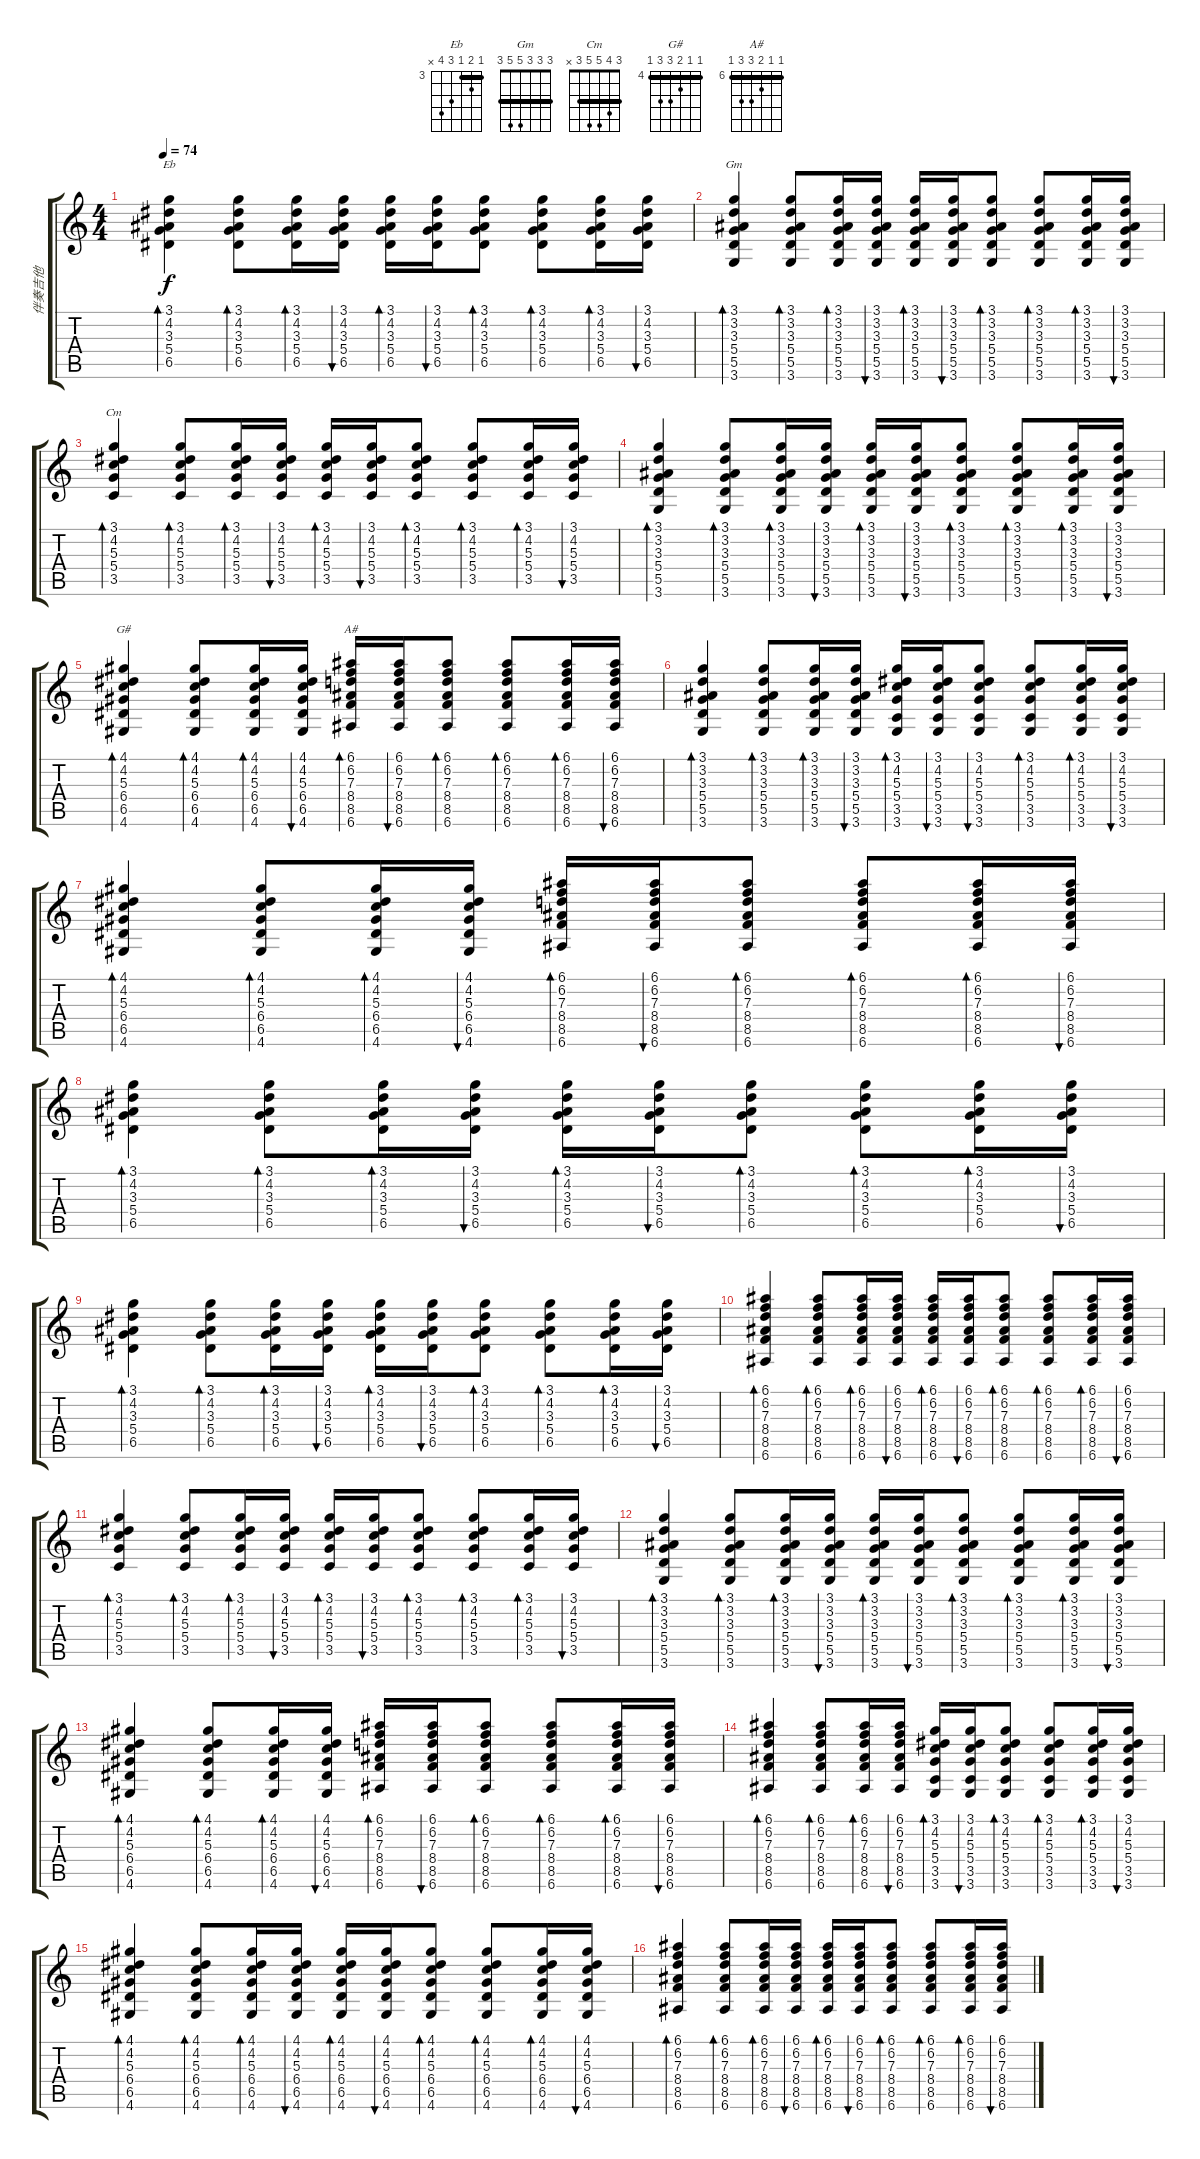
\track ("伴奏吉他" "伴奏吉他") {instrument acousticguitarsteel}
\staff {score tabs}
\tuning (E4 B3 G3 D3 A2 E2) {hide}
\chord ("Eb" 3 4 3 5 6 x) {firstfret 3 barre 3}
\chord ("Gm" 3 3 3 5 5 3) {barre 3}
\chord ("Cm" 3 4 5 5 3 x) {barre 3}
\chord ("G#" 4 4 5 6 6 4) {firstfret 4 barre 4}
\chord ("A#" 6 6 7 8 8 6) {firstfret 6 barre 6}
\ts (4 4)
\tempo 74
\clef g2
\ks c
(3.1 4.2 3.3 5.4 6.5).4{bd 30 ch "Eb" dy f} (3.1 4.2 3.3 5.4 6.5).8{bd 30} (3.1 4.2 3.3 5.4 6.5).16{bd 30} (3.1 4.2 3.3 5.4 6.5).16{bu 30} (3.1 4.2 3.3 5.4 6.5).16{bd 30} (3.1 4.2 3.3 5.4 6.5).16{bu 30} (3.1 4.2 3.3 5.4 6.5).8{bd 30} (3.1 4.2 3.3 5.4 6.5).8{bd 30} (3.1 4.2 3.3 5.4 6.5).16{bd 30} (3.1 4.2 3.3 5.4 6.5).16{bu 30} |
(3.1 3.2 3.3 5.4 5.5 3.6).4{bd 30 ch "Gm"} (3.1 3.2 3.3 5.4 5.5 3.6).8{bd 30} (3.1 3.2 3.3 5.4 5.5 3.6).16{bd 30} (3.1 3.2 3.3 5.4 5.5 3.6).16{bu 30} (3.1 3.2 3.3 5.4 5.5 3.6).16{bd 30} (3.1 3.2 3.3 5.4 5.5 3.6).16{bu 30} (3.1 3.2 3.3 5.4 5.5 3.6).8{bd 30} (3.1 3.2 3.3 5.4 5.5 3.6).8{bd 30} (3.1 3.2 3.3 5.4 5.5 3.6).16{bd 30} (3.1 3.2 3.3 5.4 5.5 3.6).16{bu 30} |
(3.1 4.2 5.3 5.4 3.5).4{bd 30 ch "Cm"} (3.1 4.2 5.3 5.4 3.5).8{bd 30} (3.1 4.2 5.3 5.4 3.5).16{bd 30} (3.1 4.2 5.3 5.4 3.5).16{bu 30} (3.1 4.2 5.3 5.4 3.5).16{bd 30} (3.1 4.2 5.3 5.4 3.5).16{bu 30} (3.1 4.2 5.3 5.4 3.5).8{bd 30} (3.1 4.2 5.3 5.4 3.5).8{bd 30} (3.1 4.2 5.3 5.4 3.5).16{bd 30} (3.1 4.2 5.3 5.4 3.5).16{bu 30} |
(3.1 3.2 3.3 5.4 5.5 3.6).4{bd 30} (3.1 3.2 3.3 5.4 5.5 3.6).8{bd 30} (3.1 3.2 3.3 5.4 5.5 3.6).16{bd 30} (3.1 3.2 3.3 5.4 5.5 3.6).16{bu 30} (3.1 3.2 3.3 5.4 5.5 3.6).16{bd 30} (3.1 3.2 3.3 5.4 5.5 3.6).16{bu 30} (3.1 3.2 3.3 5.4 5.5 3.6).8{bd 30} (3.1 3.2 3.3 5.4 5.5 3.6).8{bd 30} (3.1 3.2 3.3 5.4 5.5 3.6).16{bd 30} (3.1 3.2 3.3 5.4 5.5 3.6).16{bu 30} |
(4.1 4.2 5.3 6.4 6.5 4.6).4{bd 30 ch "G#"} (4.1 4.2 5.3 6.4 6.5 4.6).8{bd 30} (4.1 4.2 5.3 6.4 6.5 4.6).16{bd 30} (4.1 4.2 5.3 6.4 6.5 4.6).16{bu 30} (6.1 6.2 7.3 8.4 8.5 6.6).16{bd 30 ch "A#"} (6.1 6.2 7.3 8.4 8.5 6.6).16{bu 30} (6.1 6.2 7.3 8.4 8.5 6.6).8{bd 30} (6.1 6.2 7.3 8.4 8.5 6.6).8{bd 30} (6.1 6.2 7.3 8.4 8.5 6.6).16{bd 30} (6.1 6.2 7.3 8.4 8.5 6.6).16{bu 30} |
(3.1 3.2 3.3 5.4 5.5 3.6).4{bd 30} (3.1 3.2 3.3 5.4 5.5 3.6).8{bd 30} (3.1 3.2 3.3 5.4 5.5 3.6).16{bd 30} (3.1 3.2 3.3 5.4 5.5 3.6).16{bu 30} (3.1 4.2 5.3 5.4 3.5 3.6).16{bd 30} (3.1 4.2 5.3 5.4 3.5 3.6).16{bu 30} (3.1 4.2 5.3 5.4 3.5 3.6).8{bu 30} (3.1 4.2 5.3 5.4 3.5 3.6).8{bd 30} (3.1 4.2 5.3 5.4 3.5 3.6).16{bd 30} (3.1 4.2 5.3 5.4 3.5 3.6).16{bu 30} |
(4.1 4.2 5.3 6.4 6.5 4.6).4{bd 30} (4.1 4.2 5.3 6.4 6.5 4.6).8{bd 30} (4.1 4.2 5.3 6.4 6.5 4.6).16{bd 30} (4.1 4.2 5.3 6.4 6.5 4.6).16{bu 30} (6.1 6.2 7.3 8.4 8.5 6.6).16{bd 30} (6.1 6.2 7.3 8.4 8.5 6.6).16{bu 30} (6.1 6.2 7.3 8.4 8.5 6.6).8{bd 30} (6.1 6.2 7.3 8.4 8.5 6.6).8{bd 30} (6.1 6.2 7.3 8.4 8.5 6.6).16{bd 30} (6.1 6.2 7.3 8.4 8.5 6.6).16{bu 30} |
(3.1 4.2 3.3 5.4 6.5).4{bd 30} (3.1 4.2 3.3 5.4 6.5).8{bd 30} (3.1 4.2 3.3 5.4 6.5).16{bd 30} (3.1 4.2 3.3 5.4 6.5).16{bu 30} (3.1 4.2 3.3 5.4 6.5).16{bd 30} (3.1 4.2 3.3 5.4 6.5).16{bu 30} (3.1 4.2 3.3 5.4 6.5).8{bd 30} (3.1 4.2 3.3 5.4 6.5).8{bd 30} (3.1 4.2 3.3 5.4 6.5).16{bd 30} (3.1 4.2 3.3 5.4 6.5).16{bu 30} |
(3.1 4.2 3.3 5.4 6.5).4{bd 30} (3.1 4.2 3.3 5.4 6.5).8{bd 30} (3.1 4.2 3.3 5.4 6.5).16{bd 30} (3.1 4.2 3.3 5.4 6.5).16{bu 30} (3.1 4.2 3.3 5.4 6.5).16{bd 30} (3.1 4.2 3.3 5.4 6.5).16{bu 30} (3.1 4.2 3.3 5.4 6.5).8{bd 30} (3.1 4.2 3.3 5.4 6.5).8{bd 30} (3.1 4.2 3.3 5.4 6.5).16{bd 30} (3.1 4.2 3.3 5.4 6.5).16{bu 30} |
(6.1 6.2 7.3 8.4 8.5 6.6).4{bd 30} (6.1 6.2 7.3 8.4 8.5 6.6).8{bd 30} (6.1 6.2 7.3 8.4 8.5 6.6).16{bd 30} (6.1 6.2 7.3 8.4 8.5 6.6).16{bu 30} (6.1 6.2 7.3 8.4 8.5 6.6).16{bd 30} (6.1 6.2 7.3 8.4 8.5 6.6).16{bu 30} (6.1 6.2 7.3 8.4 8.5 6.6).8{bd 30} (6.1 6.2 7.3 8.4 8.5 6.6).8{bd 30} (6.1 6.2 7.3 8.4 8.5 6.6).16{bd 30} (6.1 6.2 7.3 8.4 8.5 6.6).16{bu 30} |
(3.1 4.2 5.3 5.4 3.5).4{bd 30} (3.1 4.2 5.3 5.4 3.5).8{bd 30} (3.1 4.2 5.3 5.4 3.5).16{bd 30} (3.1 4.2 5.3 5.4 3.5).16{bu 30} (3.1 4.2 5.3 5.4 3.5).16{bd 30} (3.1 4.2 5.3 5.4 3.5).16{bu 30} (3.1 4.2 5.3 5.4 3.5).8{bd 30} (3.1 4.2 5.3 5.4 3.5).8{bd 30} (3.1 4.2 5.3 5.4 3.5).16{bd 30} (3.1 4.2 5.3 5.4 3.5).16{bu 30} |
(3.1 3.2 3.3 5.4 5.5 3.6).4{bd 30} (3.1 3.2 3.3 5.4 5.5 3.6).8{bd 30} (3.1 3.2 3.3 5.4 5.5 3.6).16{bd 30} (3.1 3.2 3.3 5.4 5.5 3.6).16{bu 30} (3.1 3.2 3.3 5.4 5.5 3.6).16{bd 30} (3.1 3.2 3.3 5.4 5.5 3.6).16{bu 30} (3.1 3.2 3.3 5.4 5.5 3.6).8{bd 30} (3.1 3.2 3.3 5.4 5.5 3.6).8{bd 30} (3.1 3.2 3.3 5.4 5.5 3.6).16{bd 30} (3.1 3.2 3.3 5.4 5.5 3.6).16{bu 30} |
(4.1 4.2 5.3 6.4 6.5 4.6).4{bd 30} (4.1 4.2 5.3 6.4 6.5 4.6).8{bd 30} (4.1 4.2 5.3 6.4 6.5 4.6).16{bd 30} (4.1 4.2 5.3 6.4 6.5 4.6).16{bu 30} (6.1 6.2 7.3 8.4 8.5 6.6).16{bd 30} (6.1 6.2 7.3 8.4 8.5 6.6).16{bu 30} (6.1 6.2 7.3 8.4 8.5 6.6).8{bd 30} (6.1 6.2 7.3 8.4 8.5 6.6).8{bd 30} (6.1 6.2 7.3 8.4 8.5 6.6).16{bd 30} (6.1 6.2 7.3 8.4 8.5 6.6).16{bu 30} |
(6.1 6.2 7.3 8.4 8.5 6.6).4{bd 30} (6.1 6.2 7.3 8.4 8.5 6.6).8{bd 30} (6.1 6.2 7.3 8.4 8.5 6.6).16{bd 30} (6.1 6.2 7.3 8.4 8.5 6.6).16{bu 30} (3.1 4.2 5.3 5.4 3.5 3.6).16{bd 30} (3.1 4.2 5.3 5.4 3.5 3.6).16{bu 30} (3.1 4.2 5.3 5.4 3.5 3.6).8{bd 30} (3.1 4.2 5.3 5.4 3.5 3.6).8{bd 30} (3.1 4.2 5.3 5.4 3.5 3.6).16{bd 30} (3.1 4.2 5.3 5.4 3.5 3.6).16{bu 30} |
(4.1 4.2 5.3 6.4 6.5 4.6).4{bd 30} (4.1 4.2 5.3 6.4 6.5 4.6).8{bd 30} (4.1 4.2 5.3 6.4 6.5 4.6).16{bd 30} (4.1 4.2 5.3 6.4 6.5 4.6).16{bu 30} (4.1 4.2 5.3 6.4 6.5 4.6).16{bd 30} (4.1 4.2 5.3 6.4 6.5 4.6).16{bu 30} (4.1 4.2 5.3 6.4 6.5 4.6).8{bd 30} (4.1 4.2 5.3 6.4 6.5 4.6).8{bd 30} (4.1 4.2 5.3 6.4 6.5 4.6).16{bd 30} (4.1 4.2 5.3 6.4 6.5 4.6).16{bu 30} |
(6.1 6.2 7.3 8.4 8.5 6.6).4{bd 30} (6.1 6.2 7.3 8.4 8.5 6.6).8{bd 30} (6.1 6.2 7.3 8.4 8.5 6.6).16{bd 30} (6.1 6.2 7.3 8.4 8.5 6.6).16{bu 30} (6.1 6.2 7.3 8.4 8.5 6.6).16{bd 30} (6.1 6.2 7.3 8.4 8.5 6.6).16{bu 30} (6.1 6.2 7.3 8.4 8.5 6.6).8{bd 30} (6.1 6.2 7.3 8.4 8.5 6.6).8{bd 30} (6.1 6.2 7.3 8.4 8.5 6.6).16{bd 30} (6.1 6.2 7.3 8.4 8.5 6.6).16{bu 30}
